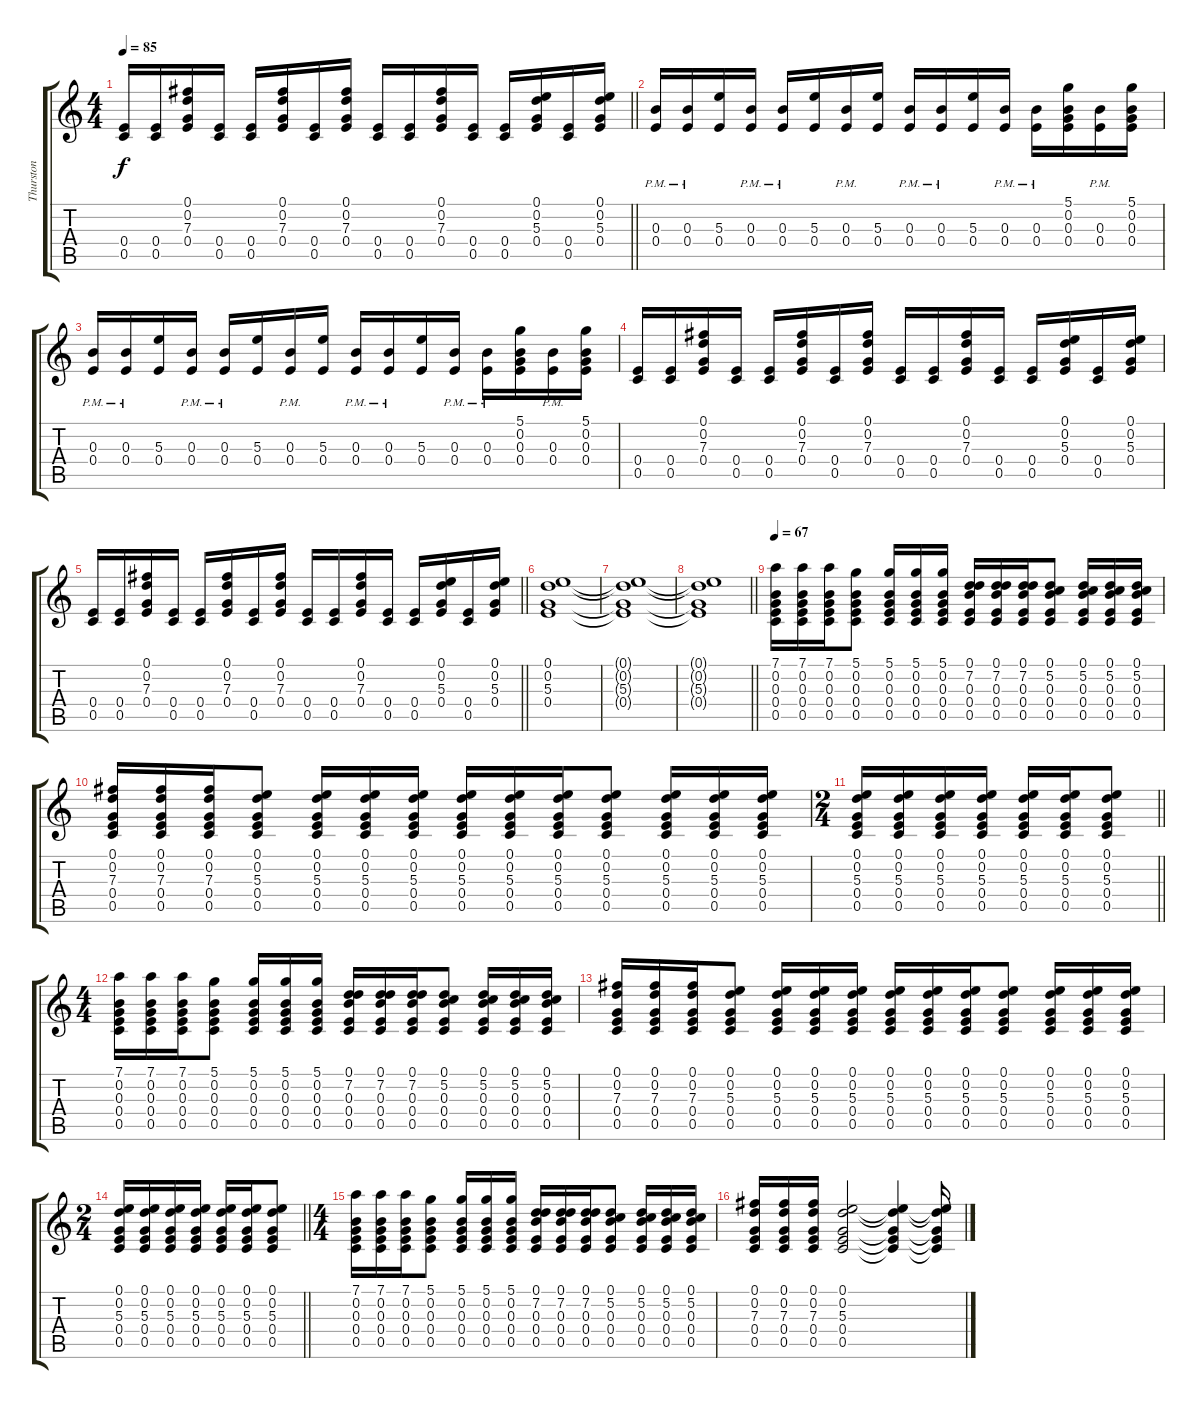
\track ("Thurston" "Thurston") {instrument electricguitarclean}
\staff {score tabs}
\tuning (D4 G3 B3 E3 C3 C2) {hide}
\ts (4 4)
\tempo 85
\clef g2
\barLineRight lightlight
\ks c
(0.4 0.5).16{dy f} (0.4 0.5).16 (0.1 0.2 7.3 0.4).16 (0.4 0.5).16 (0.4 0.5).16 (0.1 0.2 7.3 0.4).16 (0.4 0.5).16 (0.1 0.2 7.3 0.4).16 (0.4 0.5).16 (0.4 0.5).16 (0.1 0.2 7.3 0.4).16 (0.4 0.5).16 (0.4 0.5).16 (0.1 0.2 5.3 0.4).16 (0.4 0.5).16 (0.1 0.2 5.3 0.4).16 |
(0.3{pm} 0.4{pm}).16 (0.3{pm} 0.4{pm}).16 (5.3 0.4).16 (0.3{pm} 0.4{pm}).16 (0.3{pm} 0.4{pm}).16 (5.3 0.4).16 (0.3{pm} 0.4{pm}).16 (5.3 0.4).16 (0.3{pm} 0.4{pm}).16 (0.3{pm} 0.4{pm}).16 (5.3 0.4).16 (0.3{pm} 0.4{pm}).16 (0.3{pm} 0.4{pm}).16 (5.1 0.2 0.3 0.4).16 (0.3{pm} 0.4{pm}).16 (5.1 0.2 0.3 0.4).16 |
(0.3{pm} 0.4{pm}).16 (0.3{pm} 0.4{pm}).16 (5.3 0.4).16 (0.3{pm} 0.4{pm}).16 (0.3{pm} 0.4{pm}).16 (5.3 0.4).16 (0.3{pm} 0.4{pm}).16 (5.3 0.4).16 (0.3{pm} 0.4{pm}).16 (0.3{pm} 0.4{pm}).16 (5.3 0.4).16 (0.3{pm} 0.4{pm}).16 (0.3{pm} 0.4{pm}).16 (5.1 0.2 0.3 0.4).16 (0.3{pm} 0.4{pm}).16 (5.1 0.2 0.3 0.4).16 |
(0.4 0.5).16 (0.4 0.5).16 (0.1 0.2 7.3 0.4).16 (0.4 0.5).16 (0.4 0.5).16 (0.1 0.2 7.3 0.4).16 (0.4 0.5).16 (0.1 0.2 7.3 0.4).16 (0.4 0.5).16 (0.4 0.5).16 (0.1 0.2 7.3 0.4).16 (0.4 0.5).16 (0.4 0.5).16 (0.1 0.2 5.3 0.4).16 (0.4 0.5).16 (0.1 0.2 5.3 0.4).16 |
\barLineRight lightlight
(0.4 0.5).16 (0.4 0.5).16 (0.1 0.2 7.3 0.4).16 (0.4 0.5).16 (0.4 0.5).16 (0.1 0.2 7.3 0.4).16 (0.4 0.5).16 (0.1 0.2 7.3 0.4).16 (0.4 0.5).16 (0.4 0.5).16 (0.1 0.2 7.3 0.4).16 (0.4 0.5).16 (0.4 0.5).16 (0.1 0.2 5.3 0.4).16 (0.4 0.5).16 (0.1 0.2 5.3 0.4).16 |
(0.1 0.2 5.3 0.4).1{instrument overdrivenguitar} |
(0.1{t} 0.2{t} 5.3{t} 0.4{t}).1 |
\barLineRight lightlight
(0.1{t} 0.2{t} 5.3{t} 0.4{t}).1 |
\tempo 67
(7.1 0.2 0.3 0.4 0.5).16{instrument electricguitarclean} (7.1 0.2 0.3 0.4 0.5).16 (7.1 0.2 0.3 0.4 0.5).16 (5.1 0.2 0.3 0.4 0.5).8 (5.1 0.2 0.3 0.4 0.5).16 (5.1 0.2 0.3 0.4 0.5).16 (5.1 0.2 0.3 0.4 0.5).16 (0.1 7.2 0.3 0.4 0.5).16 (0.1 7.2 0.3 0.4 0.5).16 (0.1 7.2 0.3 0.4 0.5).16 (0.1 5.2 0.3 0.4 0.5).8 (0.1 5.2 0.3 0.4 0.5).16 (0.1 5.2 0.3 0.4 0.5).16 (0.1 5.2 0.3 0.4 0.5).16 |
(0.1 0.2 7.3 0.4 0.5).16 (0.1 0.2 7.3 0.4 0.5).16 (0.1 0.2 7.3 0.4 0.5).16 (0.1 0.2 5.3 0.4 0.5).8 (0.1 0.2 5.3 0.4 0.5).16 (0.1 0.2 5.3 0.4 0.5).16 (0.1 0.2 5.3 0.4 0.5).16 (0.1 0.2 5.3 0.4 0.5).16 (0.1 0.2 5.3 0.4 0.5).16 (0.1 0.2 5.3 0.4 0.5).16 (0.1 0.2 5.3 0.4 0.5).8 (0.1 0.2 5.3 0.4 0.5).16 (0.1 0.2 5.3 0.4 0.5).16 (0.1 0.2 5.3 0.4 0.5).16 |
\ts (2 4)
\barLineRight lightlight
(0.1 0.2 5.3 0.4 0.5).16 (0.1 0.2 5.3 0.4 0.5).16 (0.1 0.2 5.3 0.4 0.5).16 (0.1 0.2 5.3 0.4 0.5).16 (0.1 0.2 5.3 0.4 0.5).16 (0.1 0.2 5.3 0.4 0.5).16 (0.1 0.2 5.3 0.4 0.5).8 |
\ts (4 4)
(7.1 0.2 0.3 0.4 0.5).16 (7.1 0.2 0.3 0.4 0.5).16 (7.1 0.2 0.3 0.4 0.5).16 (5.1 0.2 0.3 0.4 0.5).8 (5.1 0.2 0.3 0.4 0.5).16 (5.1 0.2 0.3 0.4 0.5).16 (5.1 0.2 0.3 0.4 0.5).16 (0.1 7.2 0.3 0.4 0.5).16 (0.1 7.2 0.3 0.4 0.5).16 (0.1 7.2 0.3 0.4 0.5).16 (0.1 5.2 0.3 0.4 0.5).8 (0.1 5.2 0.3 0.4 0.5).16 (0.1 5.2 0.3 0.4 0.5).16 (0.1 5.2 0.3 0.4 0.5).16 |
(0.1 0.2 7.3 0.4 0.5).16 (0.1 0.2 7.3 0.4 0.5).16 (0.1 0.2 7.3 0.4 0.5).16 (0.1 0.2 5.3 0.4 0.5).8 (0.1 0.2 5.3 0.4 0.5).16 (0.1 0.2 5.3 0.4 0.5).16 (0.1 0.2 5.3 0.4 0.5).16 (0.1 0.2 5.3 0.4 0.5).16 (0.1 0.2 5.3 0.4 0.5).16 (0.1 0.2 5.3 0.4 0.5).16 (0.1 0.2 5.3 0.4 0.5).8 (0.1 0.2 5.3 0.4 0.5).16 (0.1 0.2 5.3 0.4 0.5).16 (0.1 0.2 5.3 0.4 0.5).16 |
\ts (2 4)
\barLineRight lightlight
(0.1 0.2 5.3 0.4 0.5).16 (0.1 0.2 5.3 0.4 0.5).16 (0.1 0.2 5.3 0.4 0.5).16 (0.1 0.2 5.3 0.4 0.5).16 (0.1 0.2 5.3 0.4 0.5).16 (0.1 0.2 5.3 0.4 0.5).16 (0.1 0.2 5.3 0.4 0.5).8 |
\ts (4 4)
(7.1 0.2 0.3 0.4 0.5).16 (7.1 0.2 0.3 0.4 0.5).16 (7.1 0.2 0.3 0.4 0.5).16 (5.1 0.2 0.3 0.4 0.5).8 (5.1 0.2 0.3 0.4 0.5).16 (5.1 0.2 0.3 0.4 0.5).16 (5.1 0.2 0.3 0.4 0.5).16 (0.1 7.2 0.3 0.4 0.5).16 (0.1 7.2 0.3 0.4 0.5).16 (0.1 7.2 0.3 0.4 0.5).16 (0.1 5.2 0.3 0.4 0.5).8 (0.1 5.2 0.3 0.4 0.5).16 (0.1 5.2 0.3 0.4 0.5).16 (0.1 5.2 0.3 0.4 0.5).16 |
(0.1 0.2 7.3 0.4 0.5).16 (0.1 0.2 7.3 0.4 0.5).16 (0.1 0.2 7.3 0.4 0.5).16 (0.1 0.2 5.3 0.4 0.5).2 (0.1{t} 0.2{t} 5.3{t} 0.4{t} 0.5{t}).4 (0.1{t} 0.2{t} 5.3{t} 0.4{t} 0.5{t}).16
